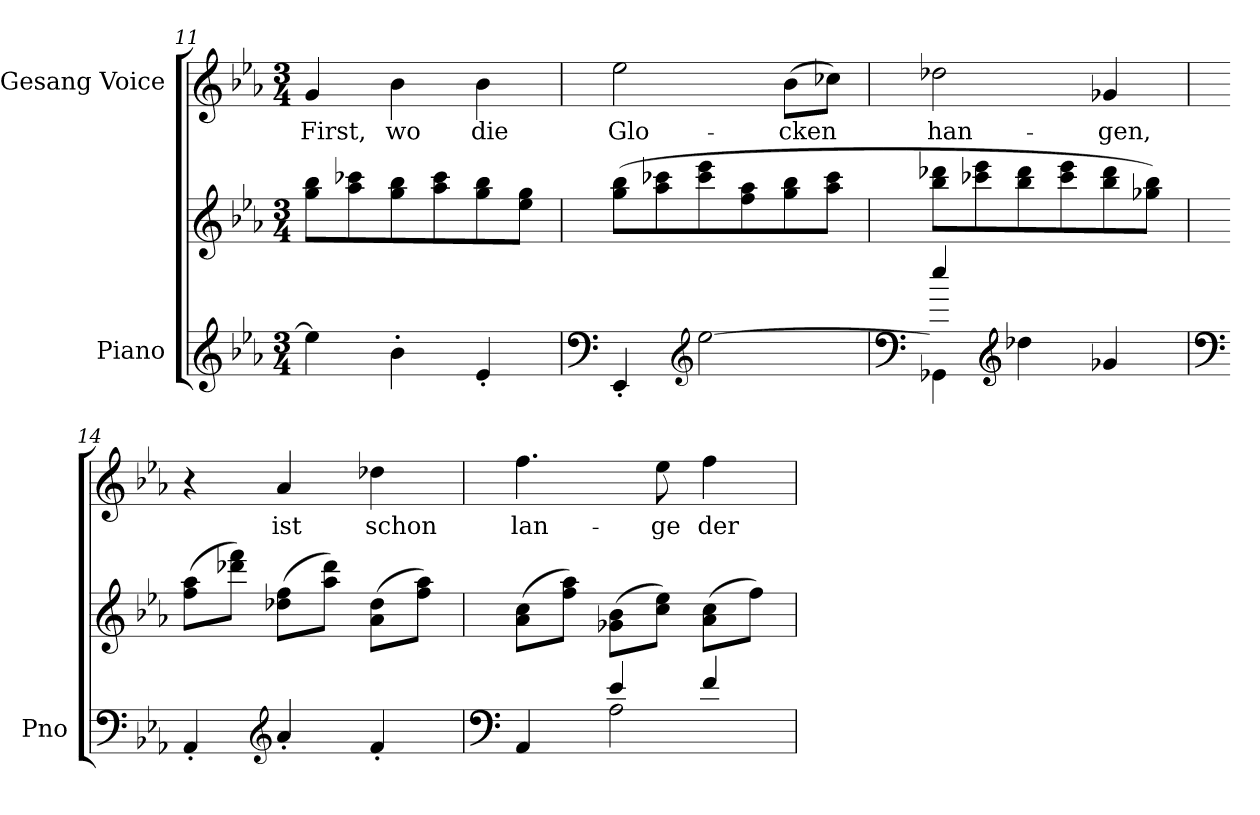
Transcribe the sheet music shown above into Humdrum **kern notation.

**kern	**kern	**kern	**text
*part2	*part2	*part1	*part1
*staff3	*staff2	*staff1	*staff1
*I"Piano	*	*I"Gesang Voice	*
*I'Pno	*	*	*
*clefG2	*clefG2	*clefG2	*
*k[b-e-a-]	*k[b-e-a-]	*k[b-e-a-]	*
*M3/4	*M3/4	*M3/4	*
=11	=11	=11	=11
!	!	!	!LO:LY:b
4ee-\]	8gg\ 8bb-\L	4g/	First,
.	8aa-\ 8ccc-X\	.	.
!	!	!	!LO:LY:b
4b-'\	8gg\ 8bb-\	4b-\	wo
.	8aa-\ 8ccc-\	.	.
!	!	!	!LO:LY:b
4e-'/	8gg\ 8bb-\	4b-\	die
.	8ee-\ 8gg\J	.	.
!!LO:PB:g=z
=12	=12	=12	=12
*clefF4	*	*	*
!	!	!	!LO:LY:b
4EE-'/	(>8gg\ 8bb-\L	2ee-\	Glo-
.	8aa-\ 8ccc-X\	.	.
*clefG2	*	*	*
[2ee-\	8ccc-\ 8eee-\	.	.
.	8ff\ 8aa-\	.	.
!	!	!	!LO:LY:b
.	8gg\ 8bb-\	(>8b-\L	-cken
.	8aa-\ 8ccc-\J	8cc-X\J)	.
=13	=13	=13	=13
*clefF4	*	*	*
*^	*	*	*
!	!	!	!	!LO:LY:b
4ee-/]	4GG-X\	8bb-\ 8ddd-X\L	2dd-X\	han-
.	.	8ccc-X\ 8eee-\	.	.
*clefG2	*	*	*	*
4dd-X\	2ryy	8bb-\ 8ddd-\	.	.
.	.	8ccc-\ 8eee-\	.	.
!	!	!	!	!LO:LY:b
4g-X/	.	8bb-\ 8ddd-\	4g-X/	-gen,
.	.	8gg-X\ 8bb-\J)	.	.
*v	*v	*	*	*
=14	=14	=14	=14
*clefF4	*	*	*
4AA-'/	(>8ff\ 8aa-\L	4r	.
.	8ddd-X\ 8fff\J)	.	.
*clefG2	*	*	*
!	!	!	!LO:LY:b
4a-'/	(>8dd-X\ 8ff\L	4a-/	ist
.	8aa-\ 8ddd-\J)	.	.
!	!	!	!LO:LY:b
4f'/	(>8a-\ 8dd-\L	4dd-X\	schon
.	8ff\ 8aa-\J)	.	.
=15	=15	=15	=15
*clefF4	*	*	*
*^	*	*	*
!	!	!	!	!LO:LY:b
4AA-/	4ryy	(>8a-\ 8cc\L	4.ff\	lan-
.	.	8ff\ 8aa-\J)	.	.
4e-/	2A-\	(>8g-X\ 8b-\L	.	.
!	!	!	!	!LO:LY:b
.	.	8cc\ 8ee-\J)	8ee-\	-ge
!	!	!	!	!LO:LY:b
4f/	.	(>8a-\ 8cc\L	4ff\	der
.	.	8ff\J)	.	.
*v	*v	*	*	*
=	=	=	=
*-	*-	*-	*-
